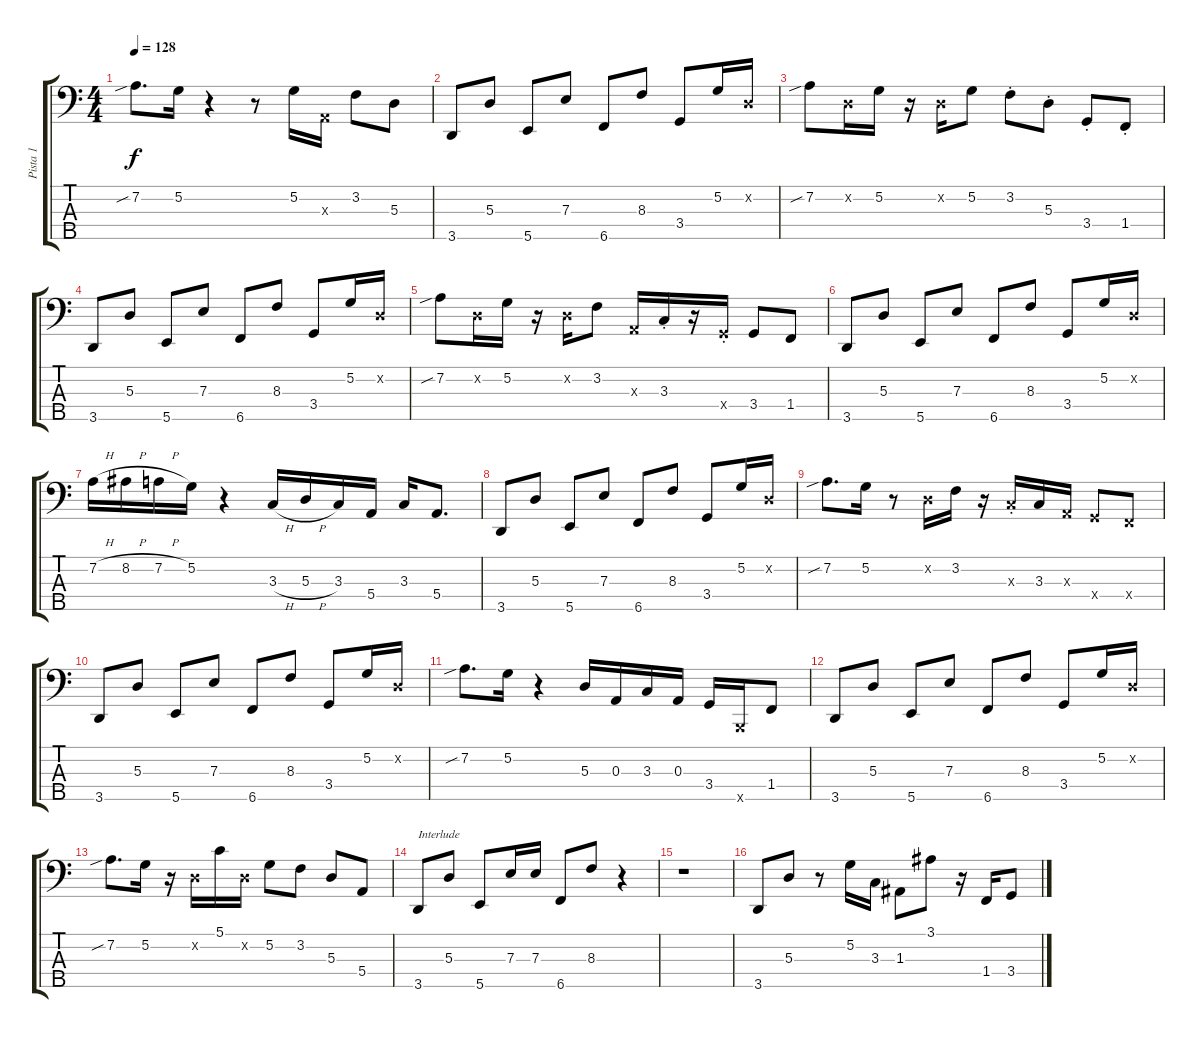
\track ("Pista 1" "Pista 1") {instrument electricbassfinger}
\staff {score tabs}
\tuning (G2 D2 A1 E1 B0) {hide}
\ts (4 4)
\tempo 128
\clef f4
\ks c
7.2{sib}.8{d dy f} 5.2.16 r.4 r.8 5.2.16 0.3{x}.16 3.2.8 5.3.8 |
3.5.8 5.3.8 5.5.8 7.3.8 6.5.8 8.3.8 3.4.8 5.2.16 0.2{x}.16 |
7.2{sib}.8 0.2{x}.16 5.2.16 r.16 0.2{x}.16 5.2.8 3.2{st}.8 5.3{st}.8 3.4{st}.8 1.4{st}.8 |
3.5.8 5.3.8 5.5.8 7.3.8 6.5.8 8.3.8 3.4.8 5.2.16 0.2{x}.16 |
7.2{sib}.8 0.2{x}.16 5.2.16 r.16 0.2{x}.16 3.2.8 0.3{x}.16 3.3{st}.16 r.16 3.4{st x}.16 3.4.8 1.4.8 |
3.5.8 5.3.8 5.5.8 7.3.8 6.5.8 8.3.8 3.4.8 5.2.16 0.2{x}.16 |
7.2{h}.16 8.2{h}.16 7.2{h}.16 5.2.16 r.4 3.3{h}.16 5.3{h}.16 3.3.16 5.4.16 3.3.16 5.4.8{d} |
3.5.8 5.3.8 5.5.8 7.3.8 6.5.8 8.3.8 3.4.8 5.2.16 0.2{x}.16 |
7.2{sib}.8{d} 5.2.16 r.8 0.2{x}.16 3.2.16 r.16 3.3{st x}.16 3.3.16 0.3{x}.16 3.4{x}.8 1.4{x}.8 |
3.5.8 5.3.8 5.5.8 7.3.8 6.5.8 8.3.8 3.4.8 5.2.16 0.2{x}.16 |
7.2{sib}.8{d} 5.2.16 r.4 5.3.16 0.3.16 3.3.16 0.3.16 3.4.16 0.5{x}.16 1.4.8 |
3.5.8 5.3.8 5.5.8 7.3.8 6.5.8 8.3.8 3.4.8 5.2.16 0.2{x}.16 |
7.2{sib}.8{d} 5.2.16 r.16 0.2{x}.16 5.1.16 0.2{x}.16 5.2.8 3.2.8 5.3.8 5.4.8 |
3.5.8{txt "Interlude"} 5.3.8 5.5.8 7.3.16 7.3.16 6.5.8 8.3.8 r.4 |
r.1 |
3.5.8 5.3.8 r.8 5.2.16 3.3.16 1.3.8 3.1.8 r.16 1.4.16 3.4.8
